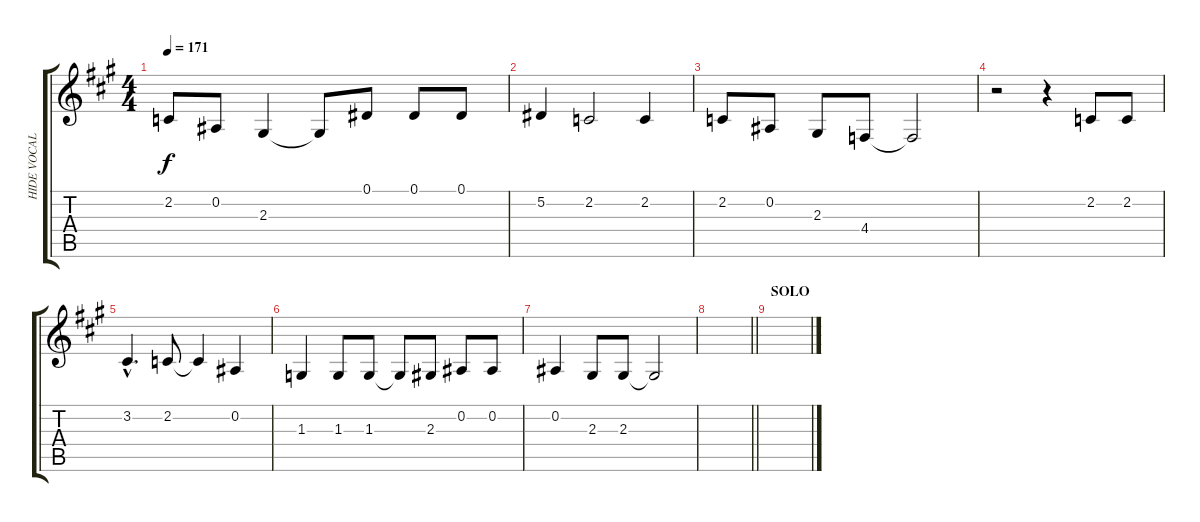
\track ("HIDE VOCAL" "HIDE VOCAL") {instrument oboe}
\staff {score tabs}
\tuning (Eb4 Bb3 Gb3 Db3 Ab2 Eb2) {hide}
\ts (4 4)
\tempo 171
\clef g2
\ks a
2.2.8{dy f} 0.2.8 2.3.4 2.3{t}.8 0.1.8 0.1.8 0.1.8 |
5.2.4 2.2.2 2.2.4 |
2.2.8 0.2.8 2.3.8 4.4.8 4.4{t}.2 |
r.2 r.4 2.2.8 2.2.8 |
3.2{hac}.4{d} 2.2.8 2.2{t}.4 0.2.4 |
1.3.4 1.3.8 1.3.8 1.3{t}.8 2.3.8 0.2.8 0.2.8 |
0.2.4 2.3.8 2.3.8 2.3{t}.2 |
\barLineRight lightlight
|
\section ("" "SOLO")
